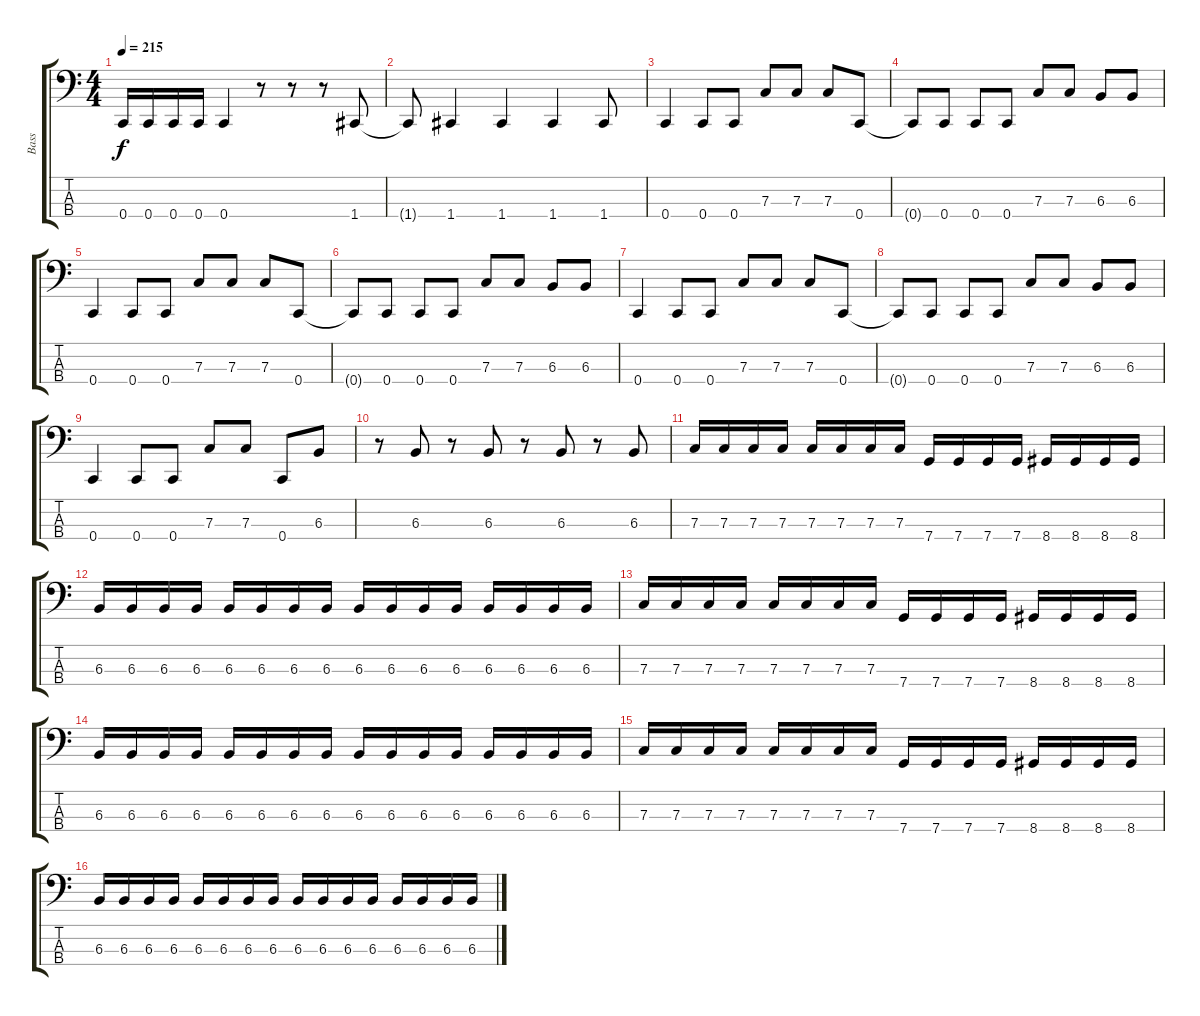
\track ("Bass" "Bass") {instrument electricbassfinger}
\staff {score tabs}
\tuning (Eb2 Bb1 F1 C1) {hide}
\ts (4 4)
\tempo 215
\clef f4
\ks c
0.4.16{dy f} 0.4.16 0.4.16 0.4.16 0.4.4 r.8 r.8 r.8 1.4.8 |
1.4{t}.8 1.4.4 1.4.4 1.4.4 1.4.8 |
0.4.4 0.4.8 0.4.8 7.3.8 7.3.8 7.3.8 0.4.8 |
0.4{t}.8 0.4.8 0.4.8 0.4.8 7.3.8 7.3.8 6.3.8 6.3.8 |
0.4.4 0.4.8 0.4.8 7.3.8 7.3.8 7.3.8 0.4.8 |
0.4{t}.8 0.4.8 0.4.8 0.4.8 7.3.8 7.3.8 6.3.8 6.3.8 |
0.4.4 0.4.8 0.4.8 7.3.8 7.3.8 7.3.8 0.4.8 |
0.4{t}.8 0.4.8 0.4.8 0.4.8 7.3.8 7.3.8 6.3.8 6.3.8 |
0.4.4 0.4.8 0.4.8 7.3.8 7.3.8 0.4.8 6.3.8 |
r.8 6.3.8 r.8 6.3.8 r.8 6.3.8 r.8 6.3.8 |
7.3.16 7.3.16 7.3.16 7.3.16 7.3.16 7.3.16 7.3.16 7.3.16 7.4.16 7.4.16 7.4.16 7.4.16 8.4.16 8.4.16 8.4.16 8.4.16 |
6.3.16 6.3.16 6.3.16 6.3.16 6.3.16 6.3.16 6.3.16 6.3.16 6.3.16 6.3.16 6.3.16 6.3.16 6.3.16 6.3.16 6.3.16 6.3.16 |
7.3.16 7.3.16 7.3.16 7.3.16 7.3.16 7.3.16 7.3.16 7.3.16 7.4.16 7.4.16 7.4.16 7.4.16 8.4.16 8.4.16 8.4.16 8.4.16 |
6.3.16 6.3.16 6.3.16 6.3.16 6.3.16 6.3.16 6.3.16 6.3.16 6.3.16 6.3.16 6.3.16 6.3.16 6.3.16 6.3.16 6.3.16 6.3.16 |
7.3.16 7.3.16 7.3.16 7.3.16 7.3.16 7.3.16 7.3.16 7.3.16 7.4.16 7.4.16 7.4.16 7.4.16 8.4.16 8.4.16 8.4.16 8.4.16 |
6.3.16 6.3.16 6.3.16 6.3.16 6.3.16 6.3.16 6.3.16 6.3.16 6.3.16 6.3.16 6.3.16 6.3.16 6.3.16 6.3.16 6.3.16 6.3.16
